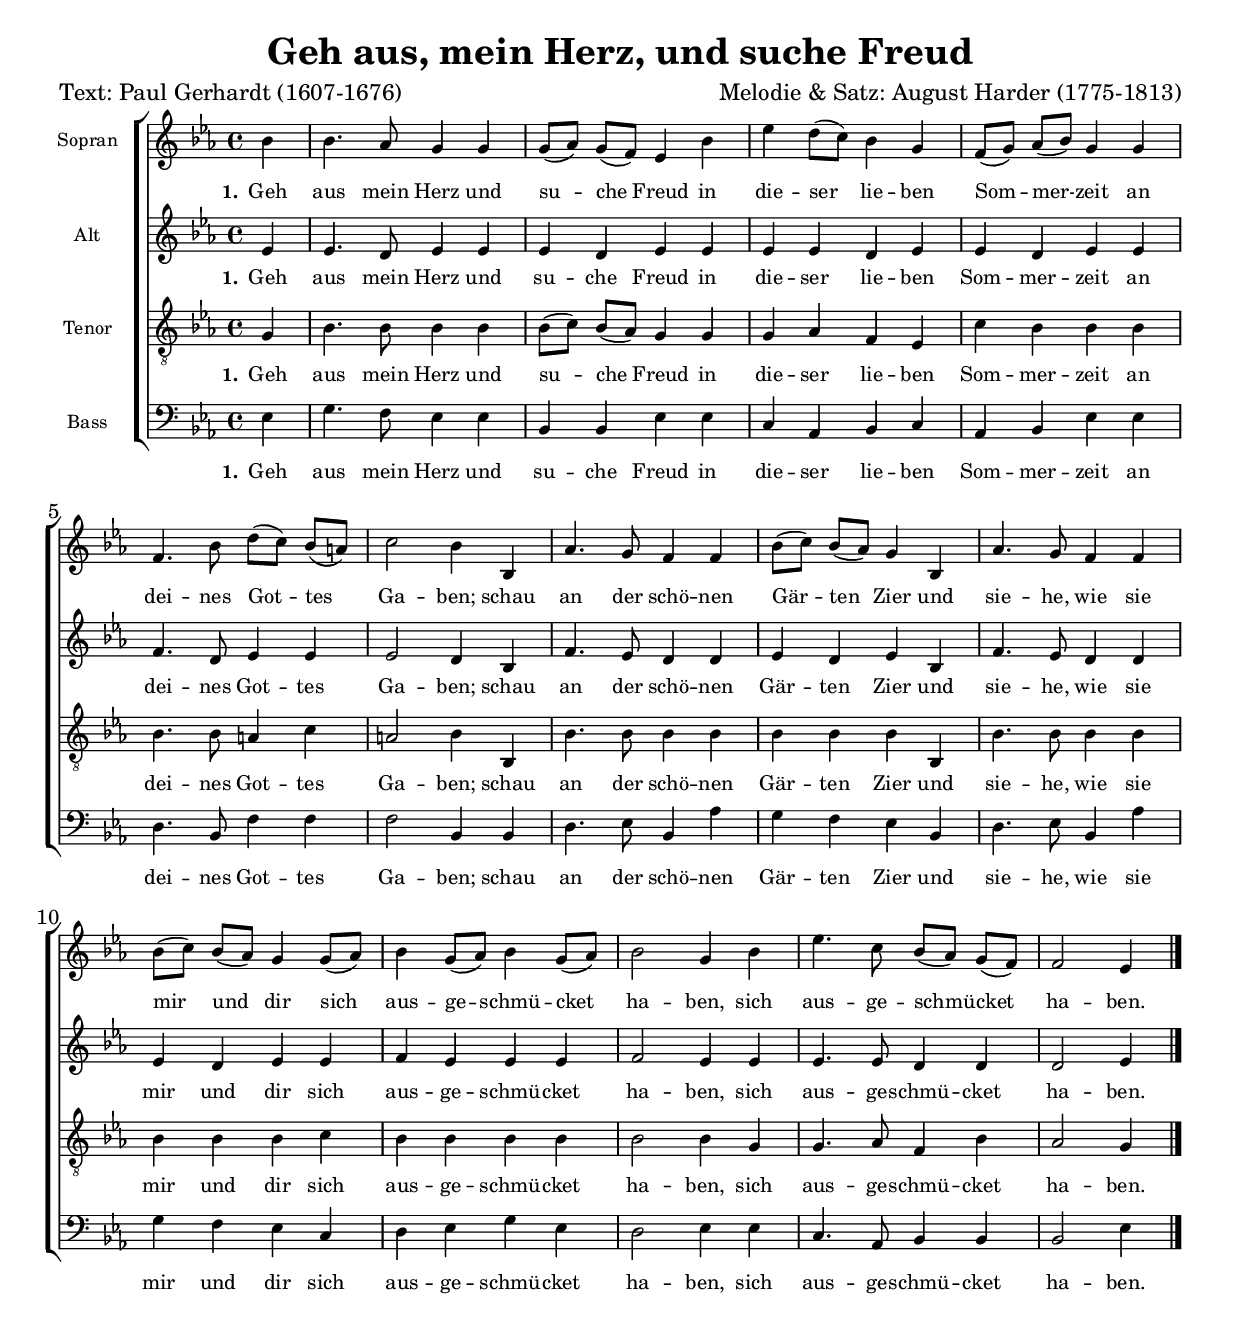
\version "2.22.1"

\header {
  title = "Geh aus, mein Herz, und suche Freud"
  composer = "Melodie & Satz: August Harder (1775-1813)"
  poet = "Text: Paul Gerhardt (1607-1676)"
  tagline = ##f
}

\paper {
  #(set-paper-size "a4")
}

\layout {
  #(layout-set-staff-size 16)
  \override Score.BarNumber.font-size = #1
}

\version "2.22.1"

global = {
  \key es \major
  \time 4/4
  \partial 4
}

nSopran = \relative c'' {
  \global
  \dynamicUp
  bes4 | bes4. as8 g4 g | g8([ as]) g([ f]) es4 
  bes' | es d8([ c]) bes4 g | f8([ g]) as([ bes]) g4
  g | f4. bes8 d([ c]) bes([ a]) | c2 bes4
  \repeat unfold 2 {bes, | as'4. g8 f4 f | bes8([ c]) bes([ as]) g4}
  g8([ as]) | bes4 g8([ as]) bes4 g8([ as]) | bes2 g4
  bes4 | es4. c8 bes([ as]) g([ f]) | f2 es4 \bar "|."
}

nAlt = \relative c' {
  \global
  \dynamicUp
  es4 | es4. d8 es4 es | es d es
  es | es es d es | es d es
  es | f4. d8 es4 es | es2 d4
  \repeat unfold 2 {bes | f'4. es8 d4 d | es d es}
  es | f es es es | f2 es4 
  es | es4. es8 d4 d | d2 es4 \bar "|."
}

nTenor = \relative c' {
  \global
  \dynamicUp
  g4 | bes4. bes8 bes4 bes | bes8([ c]) bes([ as]) g4
  g | g as f es | c' bes bes
  bes | bes4. bes8 a4 c | a2 bes4
  \repeat unfold 2 {bes, | bes'4. bes8 bes4 bes | bes bes bes}
  c | bes bes bes bes | bes2 bes4 
  g | g4. as8 f4 bes | as2 g4 \bar "|."
}

nBass = \relative c {
  \global
  \dynamicUp
  es4 | g4. f8 es4 es | bes bes es
  es | c as bes c | as bes es
  es | d4. bes8 f'4 f | f2 bes,4
  \repeat unfold 2 {bes4 | d4. es8 bes4 as' | g f es}
  c | d es g es | d2 es4 
  es | c4. as8 bes4 bes | bes2 es4 \bar "|." 
}

tEins = \lyricmode {
  \set stanza = "1."
  Geh aus mein Herz und su -- che Freud
  in die -- ser lie -- ben Som -- mer -- zeit
  an dei -- nes Got -- tes Ga -- ben;
  schau an der schö -- nen Gär -- ten Zier
  und sie -- he, wie sie mir und dir
  sich aus -- ge -- schmü -- cket ha -- ben,
  sich aus -- ge -- schmü -- cket ha -- ben.
}

tZwei = \lyricmode {
  \set stanza = "2."
  Die Bäu -- me ste -- hen vol -- ler Laub,
  das Erd -- reich de -- cket sei -- nen Staub
  mit ei -- nem grü -- nen Klei -- de;
  Nar -- zis -- sus und die Tu -- li -- pan,
  die zie -- hen sich viel schö -- ner an
  als Sa -- lo -- mo -- nis Sei -- de,
  als Sa -- lo -- mo -- nis Sei -- de.
}

tDrei = \lyricmode {
  \set stanza = "3."
  Die Ler -- che schwingt sich in die Luft,
  das Täub -- lein fliegt aus sei -- ner Kluft
  und macht sich in die Wäl -- der;
  die hoch -- be -- gab -- te Nach -- ti -- gall
  er -- götzt und füllt mit ih -- rem Schall
  Berg, Hü -- gel, Tal und Fel -- der,
  Berg, Hü -- gel, Tal und Fel -- der.
}

tVier = \lyricmode {
  \set stanza = "4."
  Die Glu -- cke führt ihr Völk -- lein aus,
  der Storch baut und be -- wohnt sein Haus,
  das Schwälb -- lein speist die Jun -- gen,
  der schnel -- le Hirsch, das leich -- te Reh 
  ist froh und kommt aus sei -- ner Höh
  ins tie -- fe Gras ge -- sprun -- gen, 
  ins tie -- fe Gras ge -- sprun -- gen.
}

tFünf = \lyricmode {
  \set stanza = "5."
  Die Bäch -- lein rau -- schen in dem Sand
  und ma -- len sich an ih -- rem Rand
  mit schat -- ten -- rei -- chen Myr -- ten;
  Die Wie -- sen lie -- gen hart da -- bei
  und klin -- gen ganz vom Lust -- ge -- schrei
  der Schaf und ih -- rer Hir -- ten,
  der Schaf und ih -- rer Hir -- ten.
}

tSechs = \lyricmode {
  \set stanza = "6."
  Die un -- ver -- dross -- ne Bie -- nen -- schar
  fliegt hin und her, sucht hier und da
  ihr ed -- le Ho -- nig -- spei -- se;
  des sü -- ßen Wein -- stocks star -- ker Saft 
  bringt täg -- lich neu -- e Stärk und Kraft
  in sei -- nem schwa -- chen Rei -- se,
  in sei -- nem schwa -- chen Rei -- se.
}

tSieben = \lyricmode {
  \set stanza = "7."
  Der Wei -- zen wäch -- set mit Ge -- walt;
  da -- rü -- ber jauch -- zet Jung und Alt
  und rühmt die gro -- ße Gü -- te
  des, der so ü -- ber -- flie -- ßend labt
  und mit so man -- chem Gut be -- gabt
  das men -- schli -- che Ge -- mü -- te,
  das men -- schli -- che Ge -- mü -- te.
}

tAcht = \lyricmode {
  \set stanza = "8."
  Ich sel -- ber kann und mag nicht ruhn,
  des gro -- ßen Got -- tes gro -- ßes Tun
  er -- weckt mir al -- le Sin -- nen;
  ich sin -- ge mit, wenn al -- les singt,
  und las -- se, was dem Höchs -- ten klingt,
  aus mei -- nem Her -- zen rin -- nen,
  aus mei -- nem Her -- zen rin -- nen.
}

tNeun = \lyricmode {
  \set stanza = "9."
  Ach, denk ich, bist du hier so schön
  und lässt du's uns so lieb -- lich gehn
  auf die -- ser ar -- men Er -- den:
  Was will doch wohl nach die -- ser Welt
  dort in dem rei -- chen Him -- mels -- zelt
  und gül -- dnen Schlos -- se wer -- den,
  und gül -- dnen Schlos -- se wer -- den!
}

tZehn = \lyricmode {
  \set stanza = "10."
  Welch ho -- he Lust, welch hel -- ler Schein
  wird wohl in Chris -- ti Gar -- ten sein!
  Wie muss es da wohl klin -- gen,
  da so viel tau -- send Se -- ra -- phim
  mit un -- ver -- dross -- nem Mund und Stimm
  ihr Hal -- le -- lu -- ja sin -- gen,
  ihr Hal -- le -- lu -- ja sin -- gen.
}

tElf = \lyricmode {
  \set stanza = "11."
  O wär ich da! O stünd ich schon,
  ach sü -- ßer Gott, vor dei -- nem Thron
  und trü -- ge mei -- ne Pal -- men:
  So wollt ich nach der En -- gel Weis
  er -- hö -- hen dei -- nes Na -- mens Preis
  mit tau -- send schö -- nen Psal -- men,
  mit tau -- send schö -- nen Psal -- men.
}

tZwölf = \lyricmode {
  \set stanza = "12."
  Doch gleich -- wohl will ich, weil ich noch
  hier tra -- ge  die -- ses Lei -- bes Joch,
  auch nicht gar stil -- le schwei -- gen;
  mein Her -- ze soll sich fort und fort 
  an die -- sem und an al -- lem Ort 
  zu dei -- nem Lo -- be nei -- gen,
  zu dei -- nem Lo -- be nei -- gen.
}

tDreizehn = \lyricmode {
  \set stanza = "13."
  Hilf mir und seg -- ne mei -- nen Geist
  mit Se -- gen, der vom Him -- mel fleußt,
  dass ich dir ste -- tig blü -- he;
  gib, dass der Som -- mer dei -- ner Gnad 
  in mei -- ner See -- le früh und spat
  viel Glau -- bens -- früch -- te zie -- he,
  viel Glau -- bens -- früch -- te zie -- he.
}

tVierzehn = \lyricmode {
  \set stanza = "14."
  Mach in mir dei -- nem Geis -- te Raum,
  dass ich dir werd ein gu -- ter Baum,
  und lass mich Wur -- zel trei -- ben.
  Ver -- lei -- he, dass zu dei -- nem Ruhm
  ich dei -- nes Gar -- tens schö -- ne Blum
  und Pflan -- ze mö -- ge blei -- ben,
  und Pflan -- ze mö -- ge blei -- ben.
}

tFünfzehn = \lyricmode {
  \set stanza = "15."
  Er -- wäh -- le mich zum Pa -- ra -- deis
  und lass mich bis zur letz -- ten Reis
  an Leib und See -- le grü -- nen,
  so will ich dir und dei -- ner Ehr
  al -- lein und sons -- ten kei -- nem mehr
  hier und dort e -- wig die -- nen,
  hier und dort e -- wig die -- nen.
}


%%%%%% VIERZEILIGE NOTATION %%%%%%%%

choirmidi = \with { midiInstrument = "choir aahs" }

sSopran = \new Staff \with {
  instrumentName = "Sopran"
  \choirmidi
} { \nSopran }
\addlyrics { \tEins }

sAlt = \new Staff \with {
  instrumentName = "Alt"
  \choirmidi
} { \nAlt }
\addlyrics { \tEins }

sTenor = \new Staff \with {
  instrumentName = "Tenor"
  \choirmidi
} { \clef "treble_8" \nTenor }
\addlyrics { \tEins }

sBass = \new Staff \with {
  instrumentName = "Bass"
  \choirmidi
} { \clef bass \nBass }
\addlyrics { \tEins }

\score {
  \new ChoirStaff <<
    \accidentalStyle Score.modern % damit Erinnerungsvorzeichen nächster Takt
    \sSopran
    \sAlt
    \sTenor
    \sBass
  >>
  \layout { }
  \midi {
    \tempo 4=100
  }
}